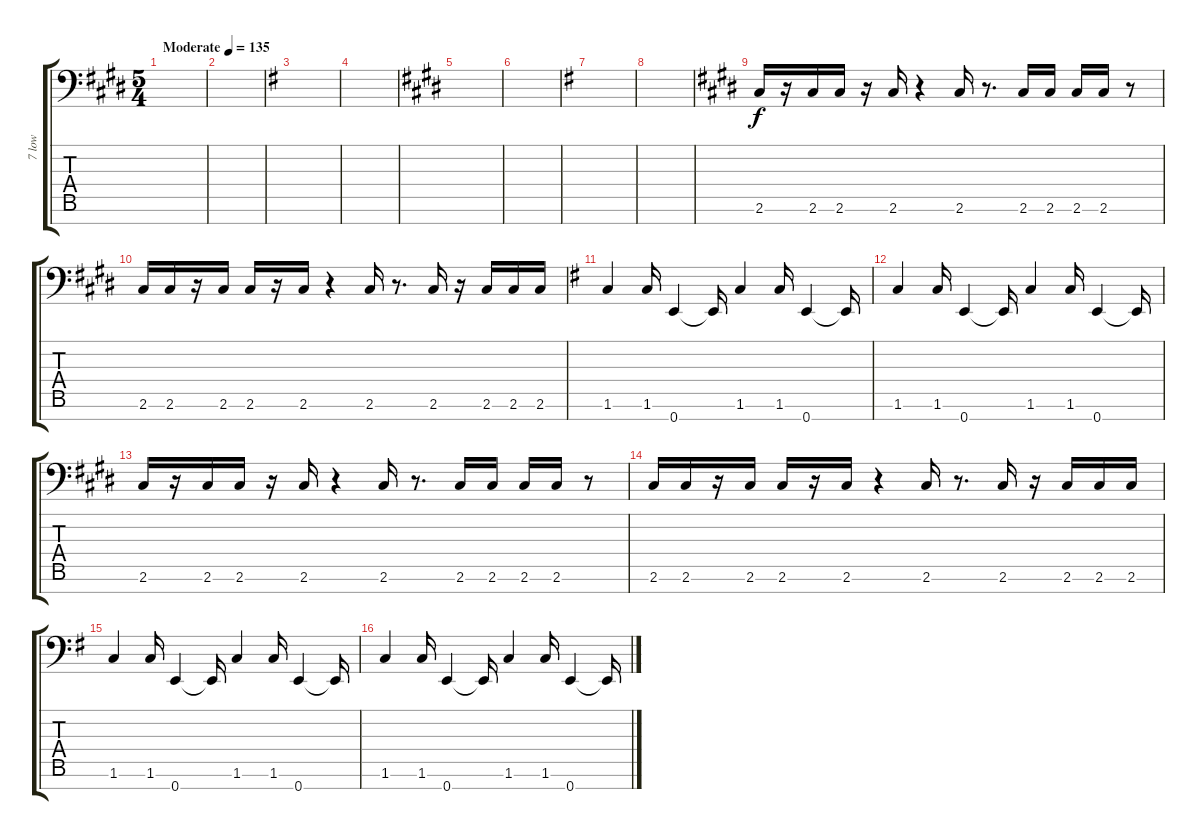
\track ("7 low" "7 low") {instrument distortionguitar}
\staff {score tabs}
\tuning (B3 G3 D3 A2 E2 B1 E1) {hide}
\ts (5 4)
\tempo (135 "Moderate")
\tempo 115
\tempo (135 "Moderate")
\clef f4
\ks e
|
|
\ks g
|
|
\ks e
|
|
\ks g
|
|
\ks e
2.6.16 r.16 2.6.16 2.6.16 r.16 2.6.16 r.4 2.6.16 r.8{d} 2.6.16 2.6.16 2.6.16 2.6.16 r.8 |
2.6.16 2.6.16 r.16 2.6.16 2.6.16 r.16 2.6.16 r.4 2.6.16 r.8{d} 2.6.16 r.16 2.6.16 2.6.16 2.6.16 |
\ks g
1.6.4 1.6.16 0.7.4 0.7{t}.16 1.6.4 1.6.16 0.7.4 0.7{t}.16 |
1.6.4 1.6.16 0.7.4 0.7{t}.16 1.6.4 1.6.16 0.7.4 0.7{t}.16 |
\ks e
2.6.16 r.16 2.6.16 2.6.16 r.16 2.6.16 r.4 2.6.16 r.8{d} 2.6.16 2.6.16 2.6.16 2.6.16 r.8 |
2.6.16 2.6.16 r.16 2.6.16 2.6.16 r.16 2.6.16 r.4 2.6.16 r.8{d} 2.6.16 r.16 2.6.16 2.6.16 2.6.16 |
\ks g
1.6.4 1.6.16 0.7.4 0.7{t}.16 1.6.4 1.6.16 0.7.4 0.7{t}.16 |
1.6.4 1.6.16 0.7.4 0.7{t}.16 1.6.4 1.6.16 0.7.4 0.7{t}.16
